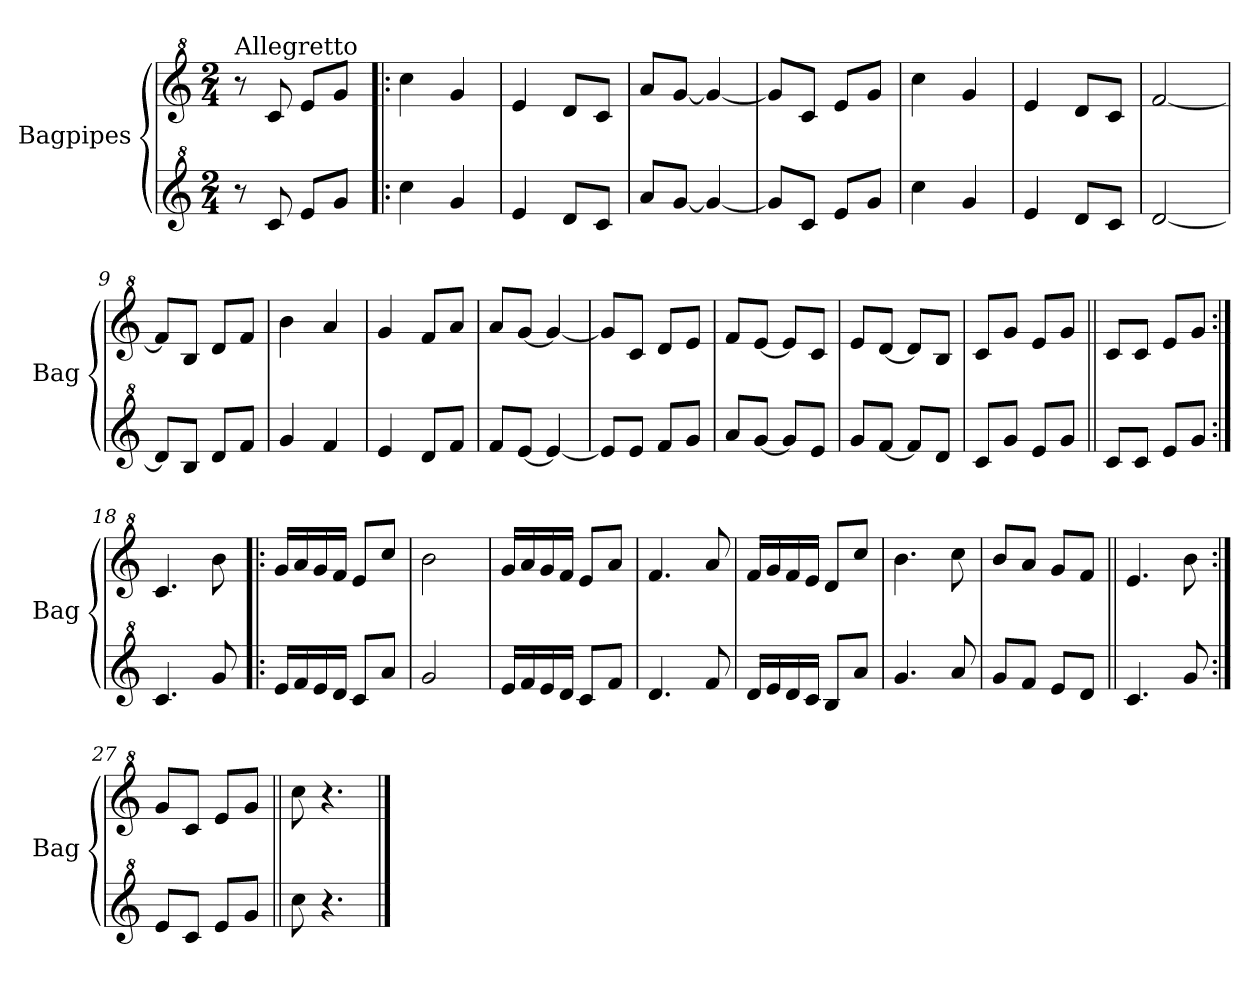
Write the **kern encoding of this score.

**kern	**kern
*part2	*part1
*staff2	*staff1
*I"Bagpipes	*I"Bagpipes
*I'Bag	*I'Bag
*clefG^2	*clefG^2
*ITrd1c2	*ITrd1c2
*k[b-e-]	*k[b-e-]
*B-:	*B-:
*M2/4	*M2/4
=1	=1
!	!LO:TX:a:t=Allegretto
8r	8r
8b-/	8b-/
8dd/L	8dd/L
8ff/J	8ff/J
=2!|:	=2!|:
4bb-\	4bb-\
4ff/	4ff/
=3	=3
4dd/	4dd/
8cc/L	8cc/L
8b-/J	8b-/J
=4	=4
8gg/L	8gg/L
[8ff/J	[8ff/J
4ff/_	4ff/_
=5	=5
8ff/L]	8ff/L]
8b-/J	8b-/J
8dd/L	8dd/L
8ff/J	8ff/J
=6	=6
4bb-\	4bb-\
4ff/	4ff/
=7	=7
4dd/	4dd/
8cc/L	8cc/L
8b-/J	8b-/J
=8	=8
[2cc/	[2ee-/
=9	=9
8cc/L]	8ee-/L]
8a/J	8a/J
8cc/L	8cc/L
8ee-/J	8ee-/J
=10	=10
4ff/	4aa\
4ee-/	4gg/
=11	=11
4dd/	4ff/
8cc/L	8ee-/L
8ee-/J	8gg/J
!!LO:LB:g=z
=12	=12
8ee-/L	8gg/L
[8dd/J	[8ff/J
4dd/_	4ff/_
=13	=13
8dd/L]	8ff/L]
8dd/J	8b-/J
8ee-/L	8cc/L
8ff/J	8dd/J
=14	=14
8gg/L	8ee-/L
[8ff/J	[8dd/J
8ff/L]	8dd/L]
8dd/J	8b-/J
=15	=15
8ff/L	8dd/L
[8ee-/J	[8cc/J
8ee-/L]	8cc/L]
8cc/J	8a/J
=16	=16
8b-/L	8b-/L
8ff/J	8ff/J
8dd/L	8dd/L
8ff/J	8ff/J
=17||	=17||
8b-/L	8b-/L
8b-/J	8b-/J
8dd/L	8dd/L
8ff/J	8ff/J
=18:|!	=18:|!
4.b-/	4.b-/
8ff/	8aa\
=19!|:	=19!|:
16dd/LL	16ff/LL
16ee-/	16gg/
16dd/	16ff/
16cc/JJ	16ee-/JJ
8b-/L	8dd/L
8gg/J	8bb-/J
=20	=20
2ff/	2aa\
!!LO:LB:g=z
=21	=21
16dd/LL	16ff/LL
16ee-/	16gg/
16dd/	16ff/
16cc/JJ	16ee-/JJ
8b-/L	8dd/L
8ee-/J	8gg/J
=22	=22
4.cc/	4.ee-/
8ee-/	8gg/
=23	=23
16cc/LL	16ee-/LL
16dd/	16ff/
16cc/	16ee-/
16b-/JJ	16dd/JJ
8a/L	8cc/L
8gg/J	8bb-/J
=24	=24
4.ff/	4.aa\
8gg/	8bb-\
=25	=25
8ff/L	8aa/L
8ee-/J	8gg/J
8dd/L	8ff/L
8cc/J	8ee-/J
=26||	=26||
4.b-/	4.dd/
8ff/	8aa\
=27:|!	=27:|!
8dd/L	8ff/L
8b-/J	8b-/J
8dd/L	8dd/L
8ff/J	8ff/J
=28||	=28||
8bb-\	8bb-\
4.r	4.r
==	==
*-	*-
